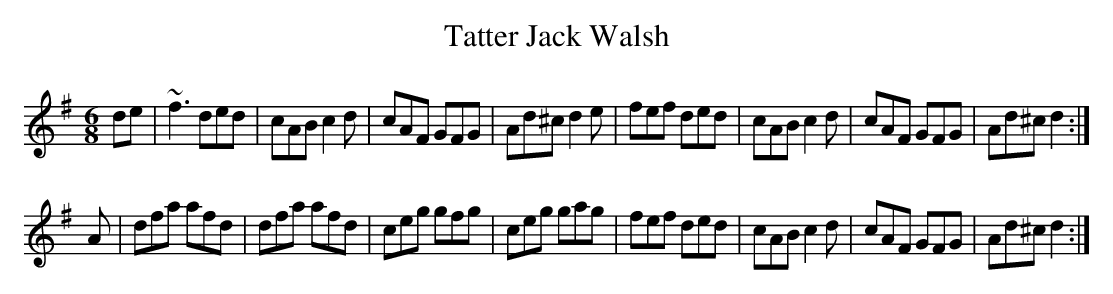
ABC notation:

X:1
T:Tatter Jack Walsh
E:10
M:6/8
K:DMix
de|~f3 ded|cAB c2d|cAF GFG|Ad^c d2e|fef ded|cAB c2d|cAF GFG|Ad^c d2:|*
A|dfa afd|dfa afd|ceg gfg|ceg gag|fef ded|cAB c2d|cAF GFG|Ad^c d2:|**
